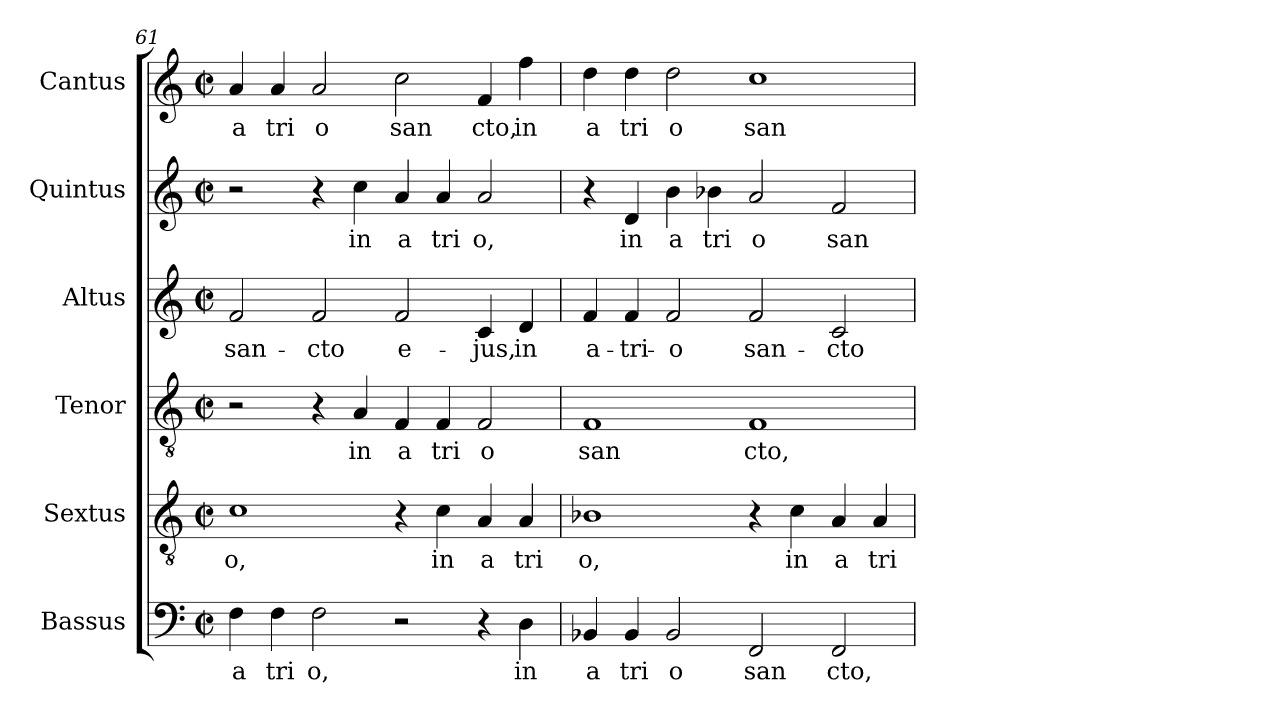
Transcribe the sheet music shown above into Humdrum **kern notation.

**kern	**text	**kern	**text	**kern	**text	**kern	**text	**kern	**text	**kern	**text
*part6	*part6	*part5	*part5	*part4	*part4	*part3	*part3	*part2	*part2	*part1	*part1
*staff6	*staff6	*staff5	*staff5	*staff4	*staff4	*staff3	*staff3	*staff2	*staff2	*staff1	*staff1
*I"Bassus	*	*I"Sextus	*	*I"Tenor	*	*I"Altus	*	*I"Quintus	*	*I"Cantus	*
!!LO:LB:g=z
*clefF4	*	*clefGv2	*	*clefGv2	*	*clefG2	*	*clefG2	*	*clefG2	*
*	*	*k[]	*	*	*	*	*	*	*	*	*
*	*	*C:	*	*	*	*	*	*	*	*	*
*M2/2	*	*M2/2	*	*M2/2	*	*M2/2	*	*M2/2	*	*M2/2	*
*met(c|)	*	*met(c|)	*	*met(c|)	*	*met(c|)	*	*met(c|)	*	*met(c|)	*
=61	=61	=61	=61	=61	=61	=61	=61	=61	=61	=61	=61
!	!LO:LY:b:cj	!	!LO:LY:b:cj	!	!	!	!LO:LY:b:cj	!	!	!	!LO:LY:b:cj
4F\	a	1c	o,	2r	.	2f/	san-	2r	.	4a/	a
!	!LO:LY:b:cj	!	!	!	!	!	!	!	!	!	!LO:LY:b:cj
4F\	tri	.	.	.	.	.	.	.	.	4a/	tri
!	!LO:LY:b:cj	!	!	!	!	!	!LO:LY:b:cj	!	!	!	!LO:LY:b:cj
2F\	o,	.	.	4r	.	2f/	-cto	4r	.	2a/	o
!	!	!	!	!	!LO:LY:b:cj	!	!	!	!LO:LY:b:cj	!	!
.	.	.	.	4A/	in	.	.	4cc\	in	.	.
!	!	!	!	!	!LO:LY:b:cj	!	!LO:LY:b:cj	!	!LO:LY:b:cj	!	!LO:LY:b:cj
2r	.	4r	.	4F/	a	2f/	e-	4a/	a	2cc\	san
!	!	!	!LO:LY:b:cj	!	!LO:LY:b:cj	!	!	!	!LO:LY:b:cj	!	!
.	.	4c\	in	4F/	tri	.	.	4a/	tri	.	.
!	!	!	!LO:LY:b:cj	!	!LO:LY:b:cj	!	!LO:LY:b:cj	!	!LO:LY:b:cj	!	!LO:LY:b:cj
4r	.	4A/	a	2F/	o	4c/	-jus,	2a/	o,	4f/	cto,
!	!LO:LY:b:cj	!	!LO:LY:b:cj	!	!	!	!LO:LY:b:cj	!	!	!	!LO:LY:b:cj
4D\	in	4A/	tri	.	.	4d/	in	.	.	4ff\	in
=62	=62	=62	=62	=62	=62	=62	=62	=62	=62	=62	=62
!	!LO:LY:b:cj	!	!LO:LY:b:cj	!	!LO:LY:b:cj	!	!LO:LY:b:cj	!	!	!	!LO:LY:b:cj
4BB-X/	a	1B-X	o,	1F	san	4f/	a-	4r	.	4dd\	a
!	!LO:LY:b:cj	!	!	!	!	!	!LO:LY:b:cj	!	!LO:LY:b:cj	!	!LO:LY:b:cj
4BB-/	tri	.	.	.	.	4f/	-tri-	4d/	in	4dd\	tri
!	!LO:LY:b:cj	!	!	!	!	!	!LO:LY:b:cj	!	!LO:LY:b:cj	!	!LO:LY:b:cj
2BB-/	o	.	.	.	.	2f/	-o	4b\	a	2dd\	o
!	!	!	!	!	!	!	!	!	!LO:LY:b:cj	!	!
.	.	.	.	.	.	.	.	4b-X\	tri	.	.
!	!LO:LY:b:cj	!	!	!	!LO:LY:b:cj	!	!LO:LY:b:cj	!	!LO:LY:b:cj	!	!LO:LY:b:cj
2FF/	san	4r	.	1F	cto,	2f/	san-	2a/	o	1cc	san
!	!	!	!LO:LY:b:cj	!	!	!	!	!	!	!	!
.	.	4c\	in	.	.	.	.	.	.	.	.
!	!LO:LY:b:cj	!	!LO:LY:b:cj	!	!	!	!LO:LY:b:cj	!	!LO:LY:b:cj	!	!
2FF/	cto,	4A/	a	.	.	2c/	-cto	2f/	san	.	.
!	!	!	!LO:LY:b:cj	!	!	!	!	!	!	!	!
.	.	4A/	tri	.	.	.	.	.	.	.	.
=	=	=	=	=	=	=	=	=	=	=	=
*-	*-	*-	*-	*-	*-	*-	*-	*-	*-	*-	*-
